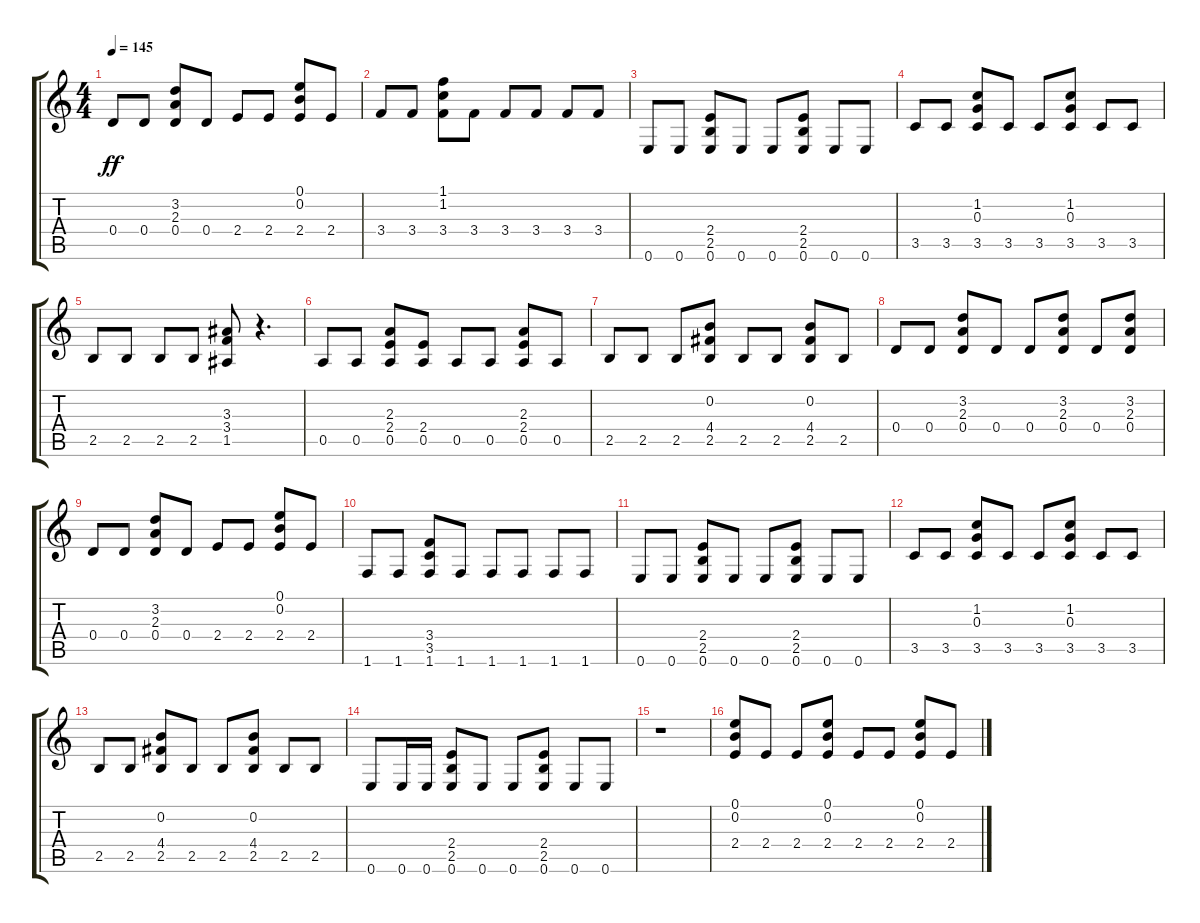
\track "" {instrument distortionguitar}
\staff {score tabs}
\tuning (E4 B3 G3 D3 A2 E2) {hide}
\ts (4 4)
\tempo 145
\clef g2
\ks c
0.4.8{dy ff} 0.4.8 (3.2 2.3 0.4).8 0.4.8 2.4.8 2.4.8 (0.1 0.2 2.4).8 2.4.8 |
3.4.8 3.4.8 (1.1 1.2 3.4).8 3.4.8 3.4.8 3.4.8 3.4.8 3.4.8 |
0.6.8 0.6.8 (2.4 2.5 0.6).8 0.6.8 0.6.8 (2.4 2.5 0.6).8 0.6.8 0.6.8 |
3.5.8 3.5.8 (1.2 0.3 3.5).8 3.5.8 3.5.8 (1.2 0.3 3.5).8 3.5.8 3.5.8 |
2.5.8 2.5.8 2.5.8 2.5.8 (3.3 3.4 1.5).8 r.4{d} |
0.5.8 0.5.8 (2.3 2.4 0.5).8 (2.4 0.5).8 0.5.8 0.5.8 (2.3 2.4 0.5).8 0.5.8 |
2.5.8 2.5.8 2.5.8 (0.2 4.4 2.5).8 2.5.8 2.5.8 (0.2 4.4 2.5).8 2.5.8 |
0.4.8 0.4.8 (3.2 2.3 0.4).8 0.4.8 0.4.8 (3.2 2.3 0.4).8 0.4.8 (3.2 2.3 0.4).8 |
0.4.8 0.4.8 (3.2 2.3 0.4).8 0.4.8 2.4.8 2.4.8 (0.1 0.2 2.4).8 2.4.8 |
1.6.8 1.6.8 (3.4 3.5 1.6).8 1.6.8 1.6.8 1.6.8 1.6.8 1.6.8 |
0.6.8 0.6.8 (2.4 2.5 0.6).8 0.6.8 0.6.8 (2.4 2.5 0.6).8 0.6.8 0.6.8 |
3.5.8 3.5.8 (1.2 0.3 3.5).8 3.5.8 3.5.8 (1.2 0.3 3.5).8 3.5.8 3.5.8 |
2.5.8 2.5.8 (0.2 4.4 2.5).8 2.5.8 2.5.8 (0.2 4.4 2.5).8 2.5.8 2.5.8 |
0.6.8 0.6.16 0.6.16 (2.4 2.5 0.6).8 0.6.8 0.6.8 (2.4 2.5 0.6).8 0.6.8 0.6.8 |
r.1 |
(0.1 0.2 2.4).8 2.4.8 2.4.8 (0.1 0.2 2.4).8 2.4.8 2.4.8 (0.1 0.2 2.4).8 2.4.8
